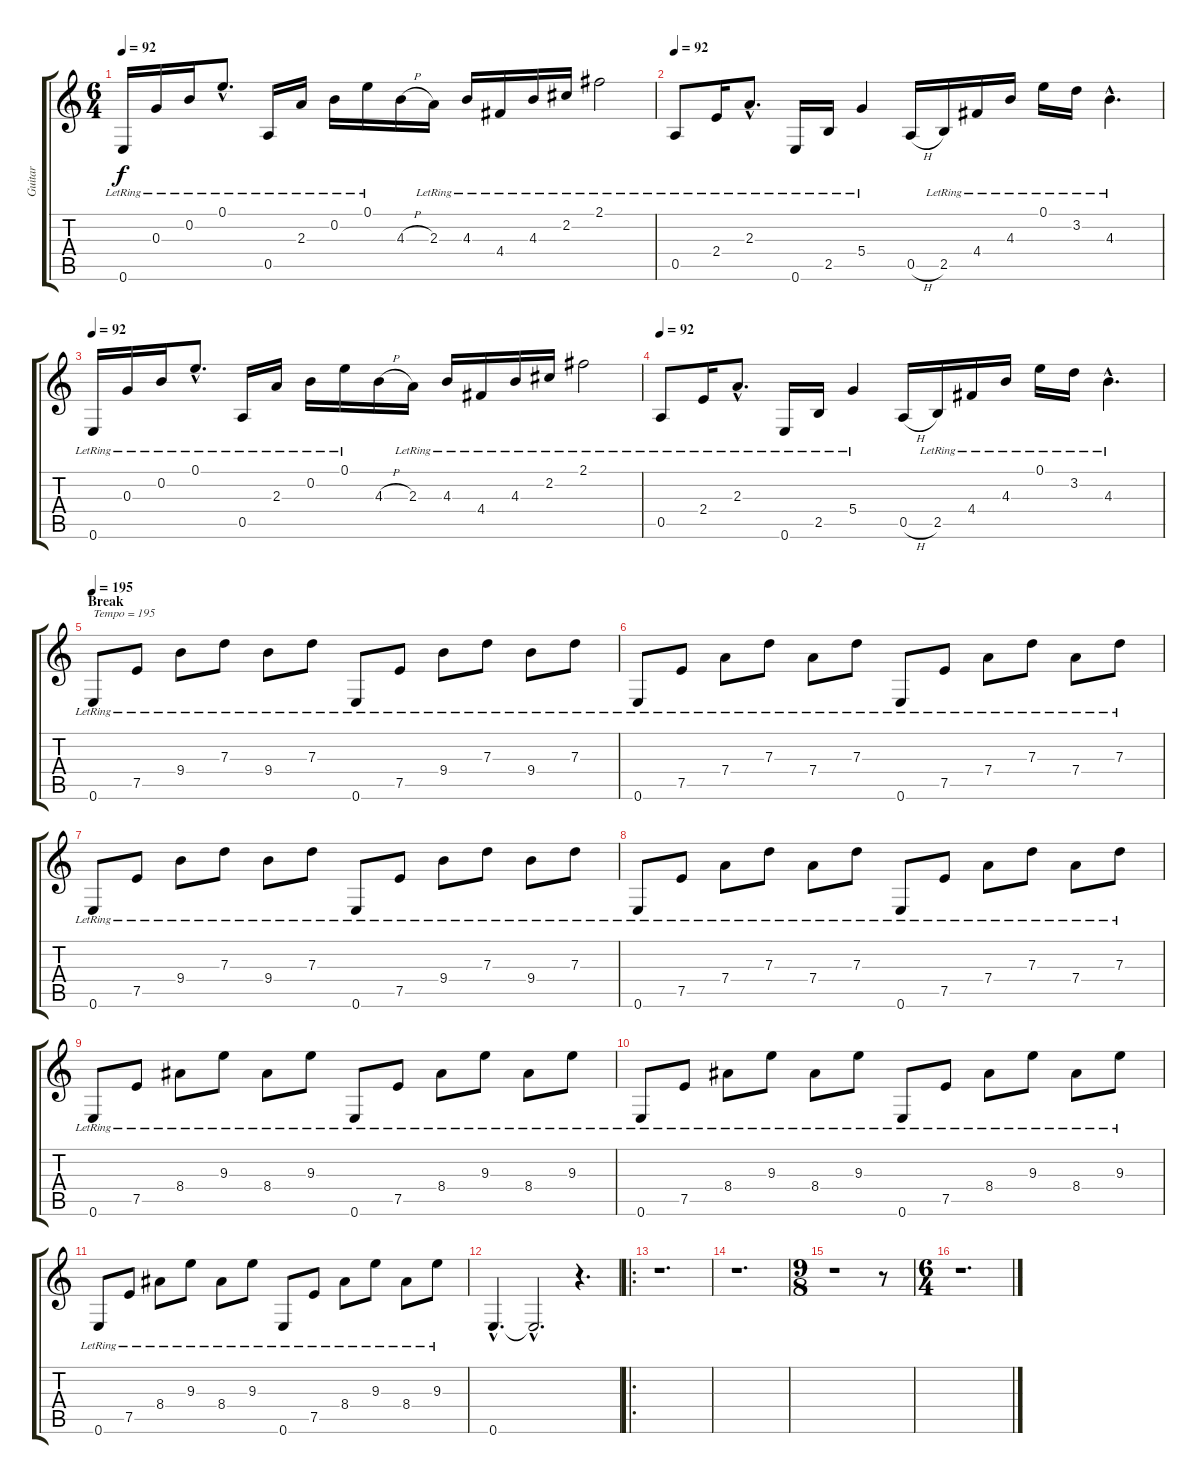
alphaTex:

\track ("Guitar" "Guitar") {instrument acousticguitarsteel}
\staff {score tabs}
\tuning (E4 B3 G3 D3 A2 E2) {hide}
\ts (6 4)
\tempo 92
\clef g2
\ks c
0.6{lr}.16{dy f} 0.3{lr}.16 0.2{lr}.16 0.1{hac lr}.8{d} 0.5{lr}.16 2.3{lr}.16 0.2{lr}.16 0.1{lr}.16 4.3{h}.16 2.3{lr}.16 4.3{lr}.16 4.4{lr}.16 4.3{lr}.16 2.2{lr}.16 2.1{lr}.2 |
\tempo 92
0.5{lr}.8 2.4{lr}.16 2.3{hac lr}.8{d} 0.6{lr}.16 2.5{lr}.16 5.4{lr}.4 0.5{h}.16 2.5{lr}.16 4.4{lr}.16 4.3{lr}.16 0.1{lr}.16 3.2{lr}.16 4.3{hac lr}.4{d} |
\tempo 92
0.6{lr}.16 0.3{lr}.16 0.2{lr}.16 0.1{hac lr}.8{d} 0.5{lr}.16 2.3{lr}.16 0.2{lr}.16 0.1{lr}.16 4.3{h}.16 2.3{lr}.16 4.3{lr}.16 4.4{lr}.16 4.3{lr}.16 2.2{lr}.16 2.1{lr}.2 |
\tempo 92
0.5{lr}.8 2.4{lr}.16 2.3{hac lr}.8{d} 0.6{lr}.16 2.5{lr}.16 5.4{lr}.4 0.5{h}.16 2.5{lr}.16 4.4{lr}.16 4.3{lr}.16 0.1{lr}.16 3.2{lr}.16 4.3{hac lr}.4{d} |
\section ("" "Break")
\tempo 195
0.6{lr}.8{txt "Tempo = 195"} 7.5{lr}.8 9.4{lr}.8 7.3{lr}.8 9.4{lr}.8 7.3{lr}.8 0.6{lr}.8 7.5{lr}.8 9.4{lr}.8 7.3{lr}.8 9.4{lr}.8 7.3{lr}.8 |
0.6{lr}.8 7.5{lr}.8 7.4{lr}.8 7.3{lr}.8 7.4{lr}.8 7.3{lr}.8 0.6{lr}.8 7.5{lr}.8 7.4{lr}.8 7.3{lr}.8 7.4{lr}.8 7.3{lr}.8 |
0.6{lr}.8 7.5{lr}.8 9.4{lr}.8 7.3{lr}.8 9.4{lr}.8 7.3{lr}.8 0.6{lr}.8 7.5{lr}.8 9.4{lr}.8 7.3{lr}.8 9.4{lr}.8 7.3{lr}.8 |
0.6{lr}.8 7.5{lr}.8 7.4{lr}.8 7.3{lr}.8 7.4{lr}.8 7.3{lr}.8 0.6{lr}.8 7.5{lr}.8 7.4{lr}.8 7.3{lr}.8 7.4{lr}.8 7.3{lr}.8 |
0.6{lr}.8 7.5{lr}.8 8.4{lr}.8 9.3{lr}.8 8.4{lr}.8 9.3{lr}.8 0.6{lr}.8 7.5{lr}.8 8.4{lr}.8 9.3{lr}.8 8.4{lr}.8 9.3{lr}.8 |
0.6{lr}.8 7.5{lr}.8 8.4{lr}.8 9.3{lr}.8 8.4{lr}.8 9.3{lr}.8 0.6{lr}.8 7.5{lr}.8 8.4{lr}.8 9.3{lr}.8 8.4{lr}.8 9.3{lr}.8 |
0.6{lr}.8 7.5{lr}.8 8.4{lr}.8 9.3{lr}.8 8.4{lr}.8 9.3{lr}.8 0.6{lr}.8 7.5{lr}.8 8.4{lr}.8 9.3{lr}.8 8.4{lr}.8 9.3{lr}.8 |
0.6{hac}.4{d} 0.6{hac t}.2{d} r.4{d} |
\ro
r.1{d} |
r.1{d} |
\ts (9 8)
r.1 r.8 |
\ts (6 4)
r.1{d}
